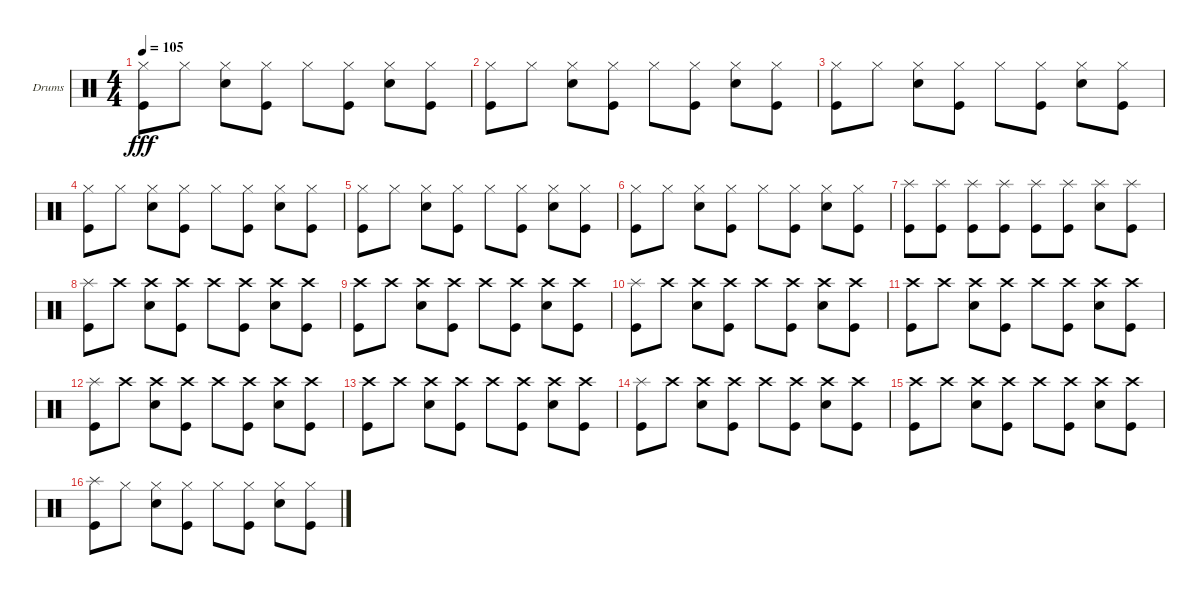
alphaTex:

\defaultSystemsLayout 4
\bracketExtendMode groupsimilarinstruments
\firstSystemTrackNameOrientation horizontal
\otherSystemsTrackNameOrientation horizontal
\track ("Пашок" "Drums") {instrument percussion}
\staff {score}
\articulation defaults
\ts (4 4)
\tempo 105
\clef neutral
\ks c
("Kick (hit)" "Hi-Hat (closed)").8{dy fff} "Hi-Hat (closed)".8 ("Snare (hit) 2" "Hi-Hat (closed)").8 ("Kick (hit)" "Hi-Hat (closed)").8 "Hi-Hat (closed)".8 ("Kick (hit)" "Hi-Hat (closed)").8 ("Snare (hit) 2" "Hi-Hat (closed)").8 ("Kick (hit)" "Hi-Hat (closed)").8 |
("Kick (hit)" "Hi-Hat (closed)").8 "Hi-Hat (closed)".8 ("Snare (hit) 2" "Hi-Hat (closed)").8 ("Kick (hit)" "Hi-Hat (closed)").8 "Hi-Hat (closed)".8 ("Kick (hit)" "Hi-Hat (closed)").8 ("Snare (hit) 2" "Hi-Hat (closed)").8 ("Kick (hit)" "Hi-Hat (closed)").8 |
("Kick (hit)" "Hi-Hat (closed)").8 "Hi-Hat (closed)".8 ("Snare (hit) 2" "Hi-Hat (closed)").8 ("Kick (hit)" "Hi-Hat (closed)").8 "Hi-Hat (closed)".8 ("Kick (hit)" "Hi-Hat (closed)").8 ("Snare (hit) 2" "Hi-Hat (closed)").8 ("Kick (hit)" "Hi-Hat (closed)").8 |
("Kick (hit)" "Hi-Hat (closed)").8 "Hi-Hat (closed)".8 ("Snare (hit) 2" "Hi-Hat (closed)").8 ("Kick (hit)" "Hi-Hat (closed)").8 "Hi-Hat (closed)".8 ("Kick (hit)" "Hi-Hat (closed)").8 ("Snare (hit) 2" "Hi-Hat (closed)").8 ("Kick (hit)" "Hi-Hat (closed)").8 |
("Kick (hit)" "Hi-Hat (closed)").8 "Hi-Hat (closed)".8 ("Snare (hit) 2" "Hi-Hat (closed)").8 ("Kick (hit)" "Hi-Hat (closed)").8 "Hi-Hat (closed)".8 ("Kick (hit)" "Hi-Hat (closed)").8 ("Snare (hit) 2" "Hi-Hat (closed)").8 ("Kick (hit)" "Hi-Hat (closed)").8 |
("Kick (hit)" "Hi-Hat (closed)").8 "Hi-Hat (closed)".8 ("Snare (hit) 2" "Hi-Hat (closed)").8 ("Kick (hit)" "Hi-Hat (closed)").8 "Hi-Hat (closed)".8 ("Kick (hit)" "Hi-Hat (closed)").8 ("Snare (hit) 2" "Hi-Hat (closed)").8 ("Kick (hit)" "Hi-Hat (closed)").8 |
("Kick (hit)" "Splash (hit)").8 ("Kick (hit)" "Splash (hit)").8 ("Kick (hit)" "Splash (hit)").8 ("Kick (hit)" "Splash (hit)").8 ("Kick (hit)" "Splash (hit)").8 ("Kick (hit)" "Splash (hit)").8 ("Splash (hit)" "Snare (hit) 2").8 ("Kick (hit)" "Splash (hit)").8 |
("Kick (hit)" "Splash (hit)").8 "Crash high (hit)".8 ("Snare (hit) 2" "Crash high (hit)").8 ("Crash high (hit)" "Kick (hit)").8 "Crash high (hit)".8 ("Crash high (hit)" "Kick (hit)").8 ("Crash high (hit)" "Snare (hit) 2").8 ("Crash high (hit)" "Kick (hit)").8 |
("Kick (hit)" "Crash high (hit)").8 "Crash high (hit)".8 ("Snare (hit) 2" "Crash high (hit)").8 ("Crash high (hit)" "Kick (hit)").8 "Crash high (hit)".8 ("Crash high (hit)" "Kick (hit)").8 ("Crash high (hit)" "Snare (hit) 2").8 ("Crash high (hit)" "Kick (hit)").8 |
("Kick (hit)" "Splash (hit)").8 "Crash high (hit)".8 ("Snare (hit) 2" "Crash high (hit)").8 ("Crash high (hit)" "Kick (hit)").8 "Crash high (hit)".8 ("Crash high (hit)" "Kick (hit)").8 ("Crash high (hit)" "Snare (hit) 2").8 ("Crash high (hit)" "Kick (hit)").8 |
("Kick (hit)" "Crash high (hit)").8 "Crash high (hit)".8 ("Snare (hit) 2" "Crash high (hit)").8 ("Crash high (hit)" "Kick (hit)").8 "Crash high (hit)".8 ("Crash high (hit)" "Kick (hit)").8 ("Crash high (hit)" "Snare (hit) 2").8 ("Crash high (hit)" "Kick (hit)").8 |
("Kick (hit)" "Splash (hit)").8 "Crash high (hit)".8 ("Snare (hit) 2" "Crash high (hit)").8 ("Crash high (hit)" "Kick (hit)").8 "Crash high (hit)".8 ("Crash high (hit)" "Kick (hit)").8 ("Crash high (hit)" "Snare (hit) 2").8 ("Crash high (hit)" "Kick (hit)").8 |
("Kick (hit)" "Crash high (hit)").8 "Crash high (hit)".8 ("Snare (hit) 2" "Crash high (hit)").8 ("Crash high (hit)" "Kick (hit)").8 "Crash high (hit)".8 ("Crash high (hit)" "Kick (hit)").8 ("Crash high (hit)" "Snare (hit) 2").8 ("Crash high (hit)" "Kick (hit)").8 |
("Kick (hit)" "Splash (hit)").8 "Crash high (hit)".8 ("Snare (hit) 2" "Crash high (hit)").8 ("Crash high (hit)" "Kick (hit)").8 "Crash high (hit)".8 ("Crash high (hit)" "Kick (hit)").8 ("Crash high (hit)" "Snare (hit) 2").8 ("Crash high (hit)" "Kick (hit)").8 |
("Kick (hit)" "Crash high (hit)").8 "Crash high (hit)".8 ("Snare (hit) 2" "Crash high (hit)").8 ("Crash high (hit)" "Kick (hit)").8 "Crash high (hit)".8 ("Crash high (hit)" "Kick (hit)").8 ("Crash high (hit)" "Snare (hit) 2").8 ("Crash high (hit)" "Kick (hit)").8 |
("Kick (hit)" "Splash (hit)").8 "Hi-Hat (closed)".8 ("Snare (hit) 2" "Hi-Hat (closed)").8 ("Kick (hit)" "Hi-Hat (closed)").8 "Hi-Hat (closed)".8 ("Kick (hit)" "Hi-Hat (closed)").8 ("Snare (hit) 2" "Hi-Hat (closed)").8 ("Kick (hit)" "Hi-Hat (closed)").8
